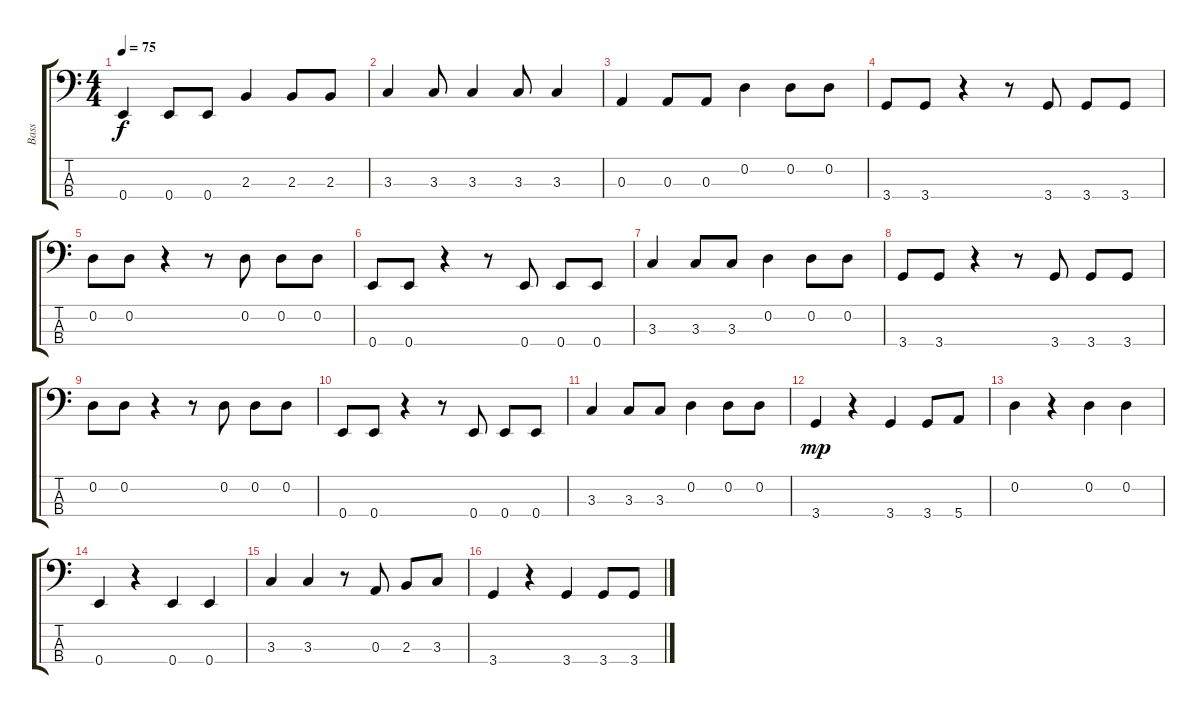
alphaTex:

\track ("Bass" "Bass") {instrument electricbassfinger}
\staff {score tabs}
\tuning (G2 D2 A1 E1) {hide}
\ts (4 4)
\tempo 75
\clef f4
\ks c
0.4.4{dy f} 0.4.8 0.4.8 2.3.4 2.3.8 2.3.8 |
3.3.4 3.3.8 3.3.4 3.3.8 3.3.4 |
0.3.4 0.3.8 0.3.8 0.2.4 0.2.8 0.2.8 |
3.4.8 3.4.8 r.4 r.8 3.4.8 3.4.8 3.4.8 |
0.2.8 0.2.8 r.4 r.8 0.2.8 0.2.8 0.2.8 |
0.4.8 0.4.8 r.4 r.8 0.4.8 0.4.8 0.4.8 |
3.3.4 3.3.8 3.3.8 0.2.4 0.2.8 0.2.8 |
3.4.8 3.4.8 r.4 r.8 3.4.8 3.4.8 3.4.8 |
0.2.8 0.2.8 r.4 r.8 0.2.8 0.2.8 0.2.8 |
0.4.8 0.4.8 r.4 r.8 0.4.8 0.4.8 0.4.8 |
3.3.4 3.3.8 3.3.8 0.2.4 0.2.8 0.2.8 |
3.4.4{dy mp} r.4 3.4.4 3.4.8 5.4.8 |
0.2.4 r.4 0.2.4 0.2.4 |
0.4.4 r.4 0.4.4 0.4.4 |
3.3.4 3.3.4 r.8 0.3.8 2.3.8 3.3.8 |
3.4.4 r.4 3.4.4 3.4.8 3.4.8
